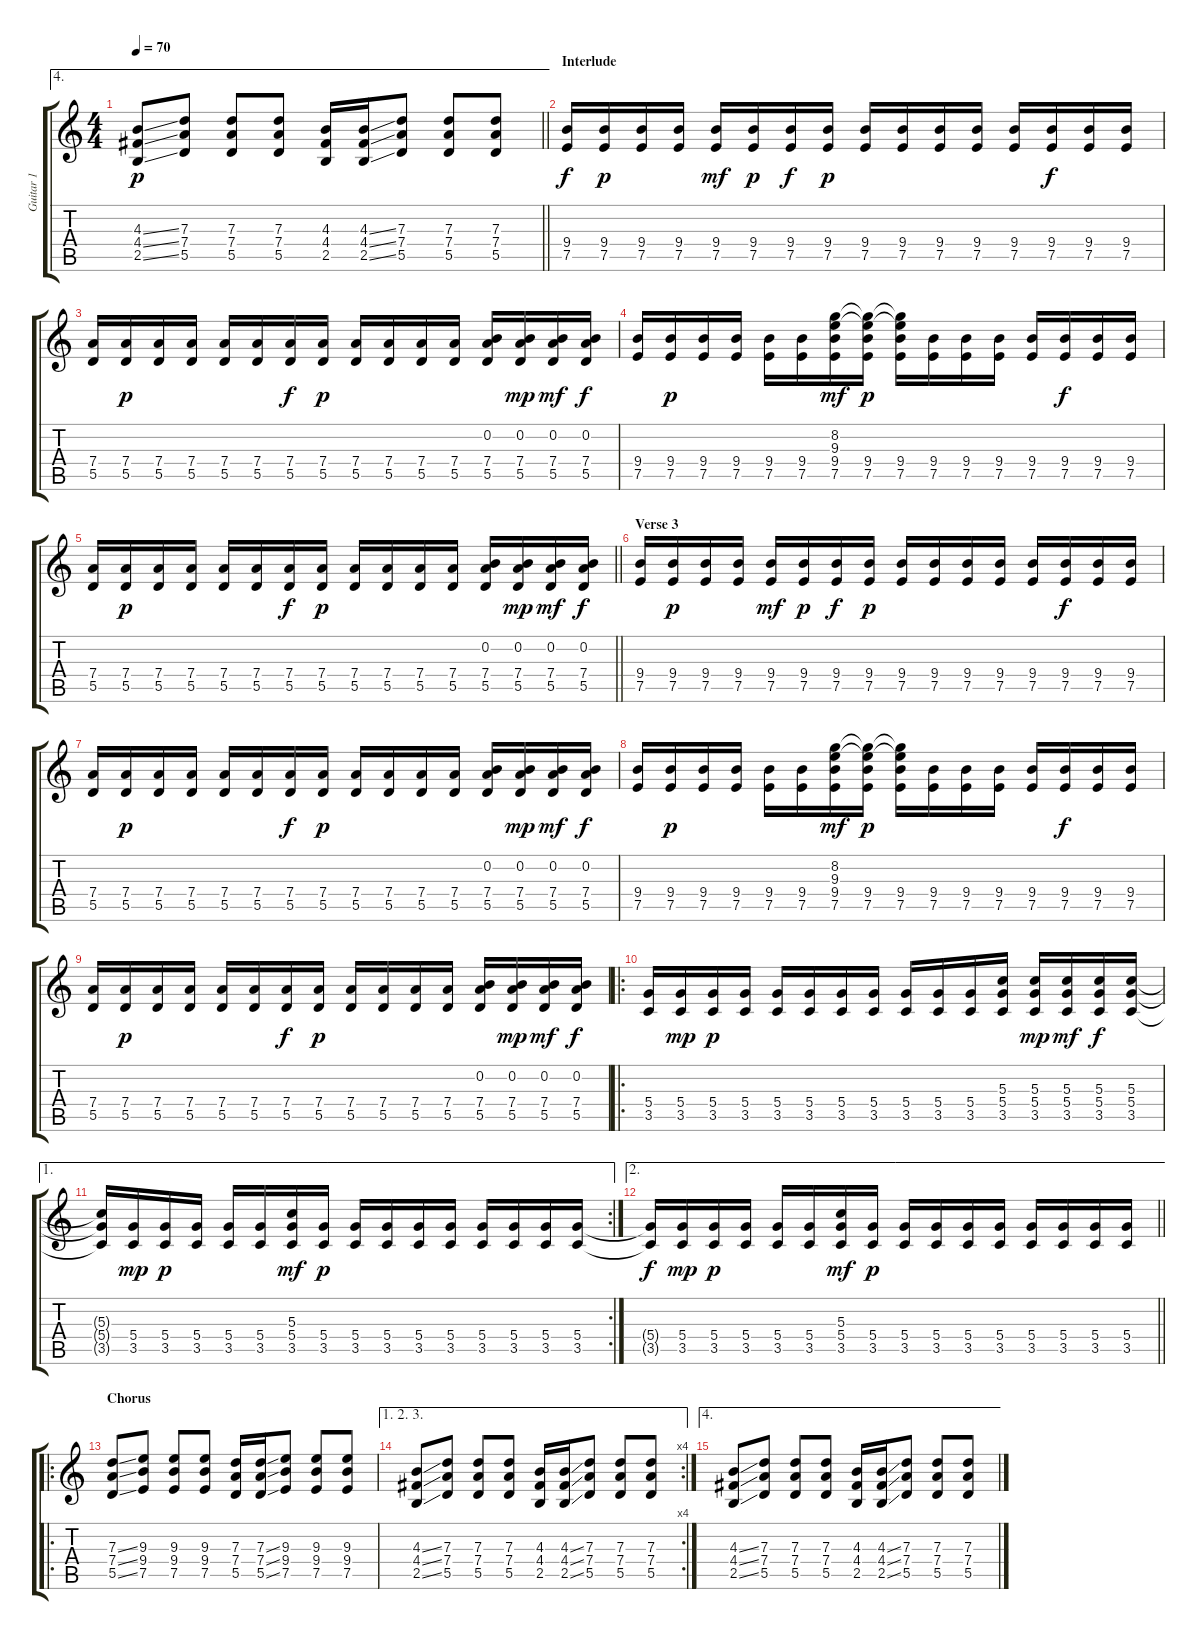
\track ("Guitar 1" "Guitar 1") {instrument electricguitarclean}
\staff {score tabs}
\tuning (E4 B3 G3 D3 A2 E2) {hide}
\ae 4
\ts (4 4)
\tempo 70
\clef g2
\barLineRight lightlight
\ks c
(4.3{ss} 4.4{ss} 2.5{ss}).8{dy p instrument distortionguitar} (7.3 7.4 5.5).8 (7.3 7.4 5.5).8 (7.3 7.4 5.5).8 (4.3 4.4 2.5).16 (4.3{ss} 4.4{ss} 2.5{ss}).16 (7.3 7.4 5.5).8 (7.3 7.4 5.5).8 (7.3 7.4 5.5).8 |
\section ("" "Interlude")
(9.4 7.5).16{dy f balance 8 instrument electricguitarclean} (9.4 7.5).16{dy p} (9.4 7.5).16 (9.4 7.5).16 (9.4 7.5).16{dy mf} (9.4 7.5).16{dy p} (9.4 7.5).16{dy f} (9.4 7.5).16{dy p} (9.4 7.5).16 (9.4 7.5).16 (9.4 7.5).16 (9.4 7.5).16 (9.4 7.5).16 (9.4 7.5).16{dy f} (9.4 7.5).16 (9.4 7.5).16 |
(7.4 5.5).16 (7.4 5.5).16{dy p} (7.4 5.5).16 (7.4 5.5).16 (7.4 5.5).16 (7.4 5.5).16 (7.4 5.5).16{dy f} (7.4 5.5).16{dy p} (7.4 5.5).16 (7.4 5.5).16 (7.4 5.5).16 (7.4 5.5).16 (0.2 7.4 5.5).16 (0.2 7.4 5.5).16{dy mp} (0.2 7.4 5.5).16{dy mf} (0.2 7.4 5.5).16{dy f} |
(9.4 7.5).16 (9.4 7.5).16{dy p} (9.4 7.5).16 (9.4 7.5).16 (9.4 7.5).16 (9.4 7.5).16 (8.2 9.3 9.4 7.5).16{dy mf} (8.2{t} 9.3{t} 9.4 7.5).16{dy p} (8.2{t} 9.3{t} 9.4 7.5).16 (9.4 7.5).16 (9.4 7.5).16 (9.4 7.5).16 (9.4 7.5).16 (9.4 7.5).16{dy f} (9.4 7.5).16 (9.4 7.5).16 |
\barLineRight lightlight
(7.4 5.5).16 (7.4 5.5).16{dy p} (7.4 5.5).16 (7.4 5.5).16 (7.4 5.5).16 (7.4 5.5).16 (7.4 5.5).16{dy f} (7.4 5.5).16{dy p} (7.4 5.5).16 (7.4 5.5).16 (7.4 5.5).16 (7.4 5.5).16 (0.2 7.4 5.5).16 (0.2 7.4 5.5).16{dy mp} (0.2 7.4 5.5).16{dy mf} (0.2 7.4 5.5).16{dy f} |
\section ("" "Verse 3")
(9.4 7.5).16 (9.4 7.5).16{dy p} (9.4 7.5).16 (9.4 7.5).16 (9.4 7.5).16{dy mf} (9.4 7.5).16{dy p} (9.4 7.5).16{dy f} (9.4 7.5).16{dy p} (9.4 7.5).16 (9.4 7.5).16 (9.4 7.5).16 (9.4 7.5).16 (9.4 7.5).16 (9.4 7.5).16{dy f} (9.4 7.5).16 (9.4 7.5).16 |
(7.4 5.5).16 (7.4 5.5).16{dy p} (7.4 5.5).16 (7.4 5.5).16 (7.4 5.5).16 (7.4 5.5).16 (7.4 5.5).16{dy f} (7.4 5.5).16{dy p} (7.4 5.5).16 (7.4 5.5).16 (7.4 5.5).16 (7.4 5.5).16 (0.2 7.4 5.5).16 (0.2 7.4 5.5).16{dy mp} (0.2 7.4 5.5).16{dy mf} (0.2 7.4 5.5).16{dy f} |
(9.4 7.5).16 (9.4 7.5).16{dy p} (9.4 7.5).16 (9.4 7.5).16 (9.4 7.5).16 (9.4 7.5).16 (8.2 9.3 9.4 7.5).16{dy mf} (8.2{t} 9.3{t} 9.4 7.5).16{dy p} (8.2{t} 9.3{t} 9.4 7.5).16 (9.4 7.5).16 (9.4 7.5).16 (9.4 7.5).16 (9.4 7.5).16 (9.4 7.5).16{dy f} (9.4 7.5).16 (9.4 7.5).16 |
(7.4 5.5).16 (7.4 5.5).16{dy p} (7.4 5.5).16 (7.4 5.5).16 (7.4 5.5).16 (7.4 5.5).16 (7.4 5.5).16{dy f} (7.4 5.5).16{dy p} (7.4 5.5).16 (7.4 5.5).16 (7.4 5.5).16 (7.4 5.5).16 (0.2 7.4 5.5).16 (0.2 7.4 5.5).16{dy mp} (0.2 7.4 5.5).16{dy mf} (0.2 7.4 5.5).16{dy f} |
\ro
(5.4 3.5).16 (5.4 3.5).16{dy mp} (5.4 3.5).16{dy p} (5.4 3.5).16 (5.4 3.5).16 (5.4 3.5).16 (5.4 3.5).16 (5.4 3.5).16 (5.4 3.5).16 (5.4 3.5).16 (5.4 3.5).16 (5.3 5.4 3.5).16 (5.3 5.4 3.5).16{dy mp} (5.3 5.4 3.5).16{dy mf} (5.3 5.4 3.5).16{dy f} (5.3 5.4 3.5).16 |
\ae 1
\rc 2
(5.3{t} 5.4{t} 3.5{t}).16 (5.4 3.5).16{dy mp} (5.4 3.5).16{dy p} (5.4 3.5).16 (5.4 3.5).16 (5.4 3.5).16 (5.3 5.4 3.5).16{dy mf} (5.4 3.5).16{dy p} (5.4 3.5).16 (5.4 3.5).16 (5.4 3.5).16 (5.4 3.5).16 (5.4 3.5).16 (5.4 3.5).16 (5.4 3.5).16 (5.4 3.5).16 |
\ae 2
\barLineRight lightlight
(5.4{t} 3.5{t}).16{dy f} (5.4 3.5).16{dy mp} (5.4 3.5).16{dy p} (5.4 3.5).16 (5.4 3.5).16 (5.4 3.5).16 (5.3 5.4 3.5).16{dy mf} (5.4 3.5).16{dy p} (5.4 3.5).16 (5.4 3.5).16 (5.4 3.5).16 (5.4 3.5).16 (5.4 3.5).16 (5.4 3.5).16 (5.4 3.5).16 (5.4 3.5).16 |
\ro
\section ("" "Chorus")
(7.3{ss} 7.4{ss} 5.5{ss}).8{volume 16 balance 14 instrument distortionguitar} (9.3 9.4 7.5).8 (9.3 9.4 7.5).8 (9.3 9.4 7.5).8 (7.3 7.4 5.5).16 (7.3{ss} 7.4{ss} 5.5{ss}).16 (9.3 9.4 7.5).8 (9.3 9.4 7.5).8 (9.3 9.4 7.5).8 |
\ae (1 2 3)
\rc 4
(4.3{ss} 4.4{ss} 2.5{ss}).8{instrument distortionguitar} (7.3 7.4 5.5).8 (7.3 7.4 5.5).8 (7.3 7.4 5.5).8 (4.3 4.4 2.5).16 (4.3{ss} 4.4{ss} 2.5{ss}).16 (7.3 7.4 5.5).8 (7.3 7.4 5.5).8 (7.3 7.4 5.5).8 |
\ae 4
(4.3{ss} 4.4{ss} 2.5{ss}).8{instrument distortionguitar} (7.3 7.4 5.5).8 (7.3 7.4 5.5).8 (7.3 7.4 5.5).8 (4.3 4.4 2.5).16 (4.3{ss} 4.4{ss} 2.5{ss}).16 (7.3 7.4 5.5).8 (7.3 7.4 5.5).8 (7.3 7.4 5.5).8
